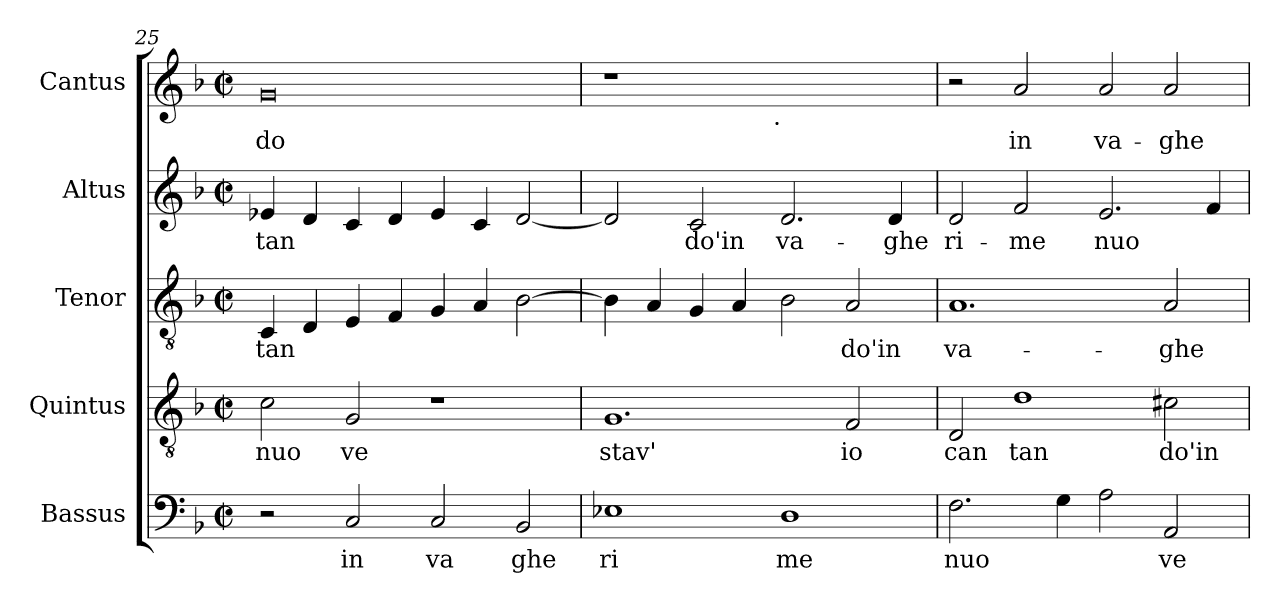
**kern	**text	**kern	**text	**kern	**text	**kern	**text	**kern	**text
*part5	*part5	*part4	*part4	*part3	*part3	*part2	*part2	*part1	*part1
*staff5	*staff5	*staff4	*staff4	*staff3	*staff3	*staff2	*staff2	*staff1	*staff1
*I"Bassus	*	*I"Quintus	*	*I"Tenor	*	*I"Altus	*	*I"Cantus	*
!!LO:PB:g=z
*clefF4	*	*clefGv2	*	*clefGv2	*	*clefG2	*	*clefG2	*
*k[b-]	*	*k[b-]	*	*k[b-]	*	*k[b-]	*	*k[b-]	*
*F:	*	*F:	*	*F:	*	*F:	*	*F:	*
*M2/2	*	*M2/2	*	*M2/2	*	*M2/2	*	*M2/2	*
*met(c|)	*	*met(c|)	*	*met(c|)	*	*met(c|)	*	*met(c|)	*
=25	=25	=25	=25	=25	=25	=25	=25	=25	=25
!	!	!	!LO:LY:b:cj	!	!LO:LY:b	!	!LO:LY:b	!	!LO:LY:b:cj
2r	.	2c\	nuo	4C/	tan-	4e-X/	-tan-	0g	do
!	!	!	!	!	!LO:LY:b	!	!LO:LY:b	!	!
.	.	.	.	4D/	--	4d/	--	.	.
!	!LO:LY:b	!	!LO:LY:b:cj	!	!LO:LY:b	!	!LO:LY:b	!	!
2C/	in	2G/	ve	4E/	--	4c/	--	.	.
!	!	!	!	!	!LO:LY:b	!	!LO:LY:b	!	!
.	.	.	.	4F/	--	4d/	--	.	.
!	!LO:LY:b	!	!	!	!LO:LY:b	!	!LO:LY:b	!	!
2C/	va	1r	.	4G/	--	4e-/	--	.	.
!	!	!	!	!	!LO:LY:b	!	!LO:LY:b	!	!
.	.	.	.	4A/	--	4c/	--	.	.
!	!LO:LY:b	!	!	!	!LO:LY:b	!	!LO:LY:b	!	!
2BB-/	ghe	.	.	[>2B-\	--	[<2d/	--	.	.
=26	=26	=26	=26	=26	=26	=26	=26	=26	=26
!	!LO:LY:b	!	!LO:LY:b:cj	!	!LO:LY:b	!	!LO:LY:b	!	!
*	*	*	*	*	*	*	*	*^	*
1E-	ri	1.G	stav'	4B-\]	--	2d/]	--	1r	2ryy	.
!	!	!	!	!	!LO:LY:b	!	!	!	!	!
.	.	.	.	4A/	--	.	.	.	.	.
!	!	!	!	!	!LO:LY:b	!	!LO:LY:b	!	!	!
.	.	.	.	4G/	--	2c/	-do'in	.	4ryy	.
!	!	!	!	!	!LO:LY:b	!	!	!	!	!
.	.	.	.	4A/	--	.	.	.	8...ryy	.
!	!	!	!	!	!	!	!	!	!LO:TX:b:t=.	!
.	.	.	.	.	.	.	.	.	1ryy	.
!	!LO:LY:b	!	!	!	!LO:LY:b	!	!LO:LY:b	!	!	!
1D	me	.	.	2B-\	--	2.d/	va-	1ryy	.	.
!	!	!	!LO:LY:b:cj	!	!LO:LY:b	!	!	!	!	!
.	.	2F/	io	2A/	-do'in	.	.	.	.	.
!	!	!	!	!	!	!	!LO:LY:b	!	!	!
.	.	.	.	.	.	4d/	-ghe	.	.	.
.	.	.	.	.	.	.	.	.	64ryy	.
=27	=27	=27	=27	=27	=27	=27	=27	=27	=27	=27
!	!LO:LY:b	!	!LO:LY:b:cj	!	!LO:LY:b	!	!LO:LY:b	!	!	!
*	*	*	*	*	*	*	*	*v	*v	*
2.F\	nuo	2D/	can	1.A	va-	2d/	ri-	2r	.
!	!	!	!LO:LY:b:cj	!	!	!	!LO:LY:b	!	!LO:LY:b:cj
.	.	1d	tan	.	.	2f/	-me	2a/	in
!	!LO:LY:b	!	!	!	!	!	!	!	!
4G\	.	.	.	.	.	.	.	.	.
!	!LO:LY:b	!	!	!	!	!	!LO:LY:b	!	!LO:LY:b:cj
2A\	.	.	.	.	.	2.e/	nuo-	2a/	va-
!	!LO:LY:b	!	!LO:LY:b:cj	!	!LO:LY:b	!	!	!	!LO:LY:b:cj
2AA/	ve	2c#X\	do'in	2A/	-ghe	.	.	2a/	-ghe
!	!	!	!	!	!	!	!LO:LY:b	!	!
.	.	.	.	.	.	4f/	--	.	.
=	=	=	=	=	=	=	=	=	=
*-	*-	*-	*-	*-	*-	*-	*-	*-	*-
